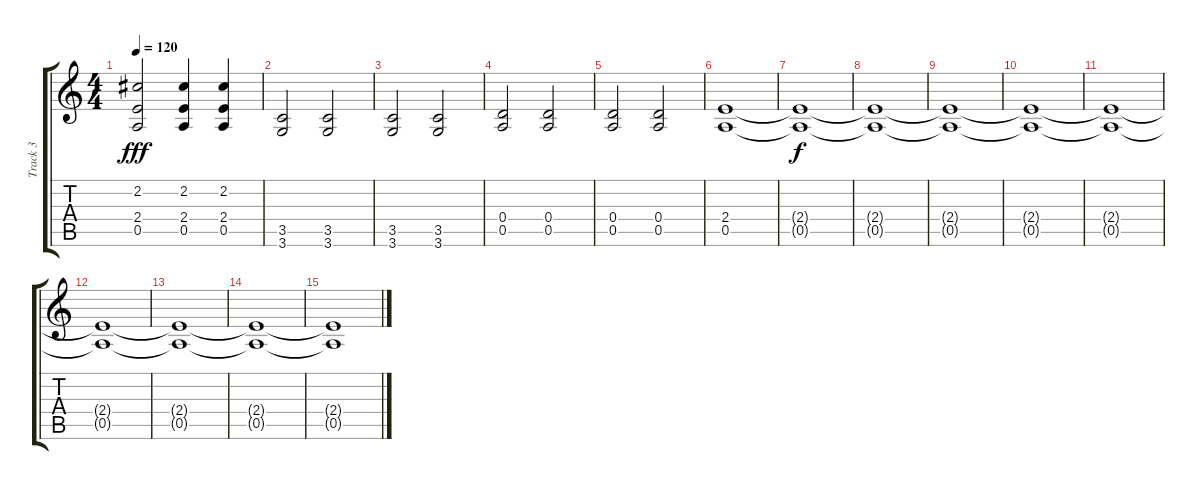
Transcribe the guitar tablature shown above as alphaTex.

\track ("Track 3" "Track 3") {instrument overdrivenguitar}
\staff {score tabs}
\tuning (E4 B3 G3 D3 A2 E2) {hide}
\ts (4 4)
\tempo 120
\clef g2
\ks c
(2.2 2.4 0.5).2{dy fff} (2.2 2.4 0.5).4 (2.2 2.4 0.5).4 |
(3.5 3.6).2 (3.5 3.6).2 |
(3.5 3.6).2 (3.5 3.6).2 |
(0.4 0.5).2 (0.4 0.5).2 |
(0.4 0.5).2 (0.4 0.5).2 |
(2.4 0.5).1 |
(2.4{t} 0.5{t}).1{dy f} |
(2.4{t} 0.5{t}).1 |
(2.4{t} 0.5{t}).1 |
(2.4{t} 0.5{t}).1 |
(2.4{t} 0.5{t}).1 |
(2.4{t} 0.5{t}).1 |
(2.4{t} 0.5{t}).1 |
(2.4{t} 0.5{t}).1 |
(2.4{t} 0.5{t}).1
